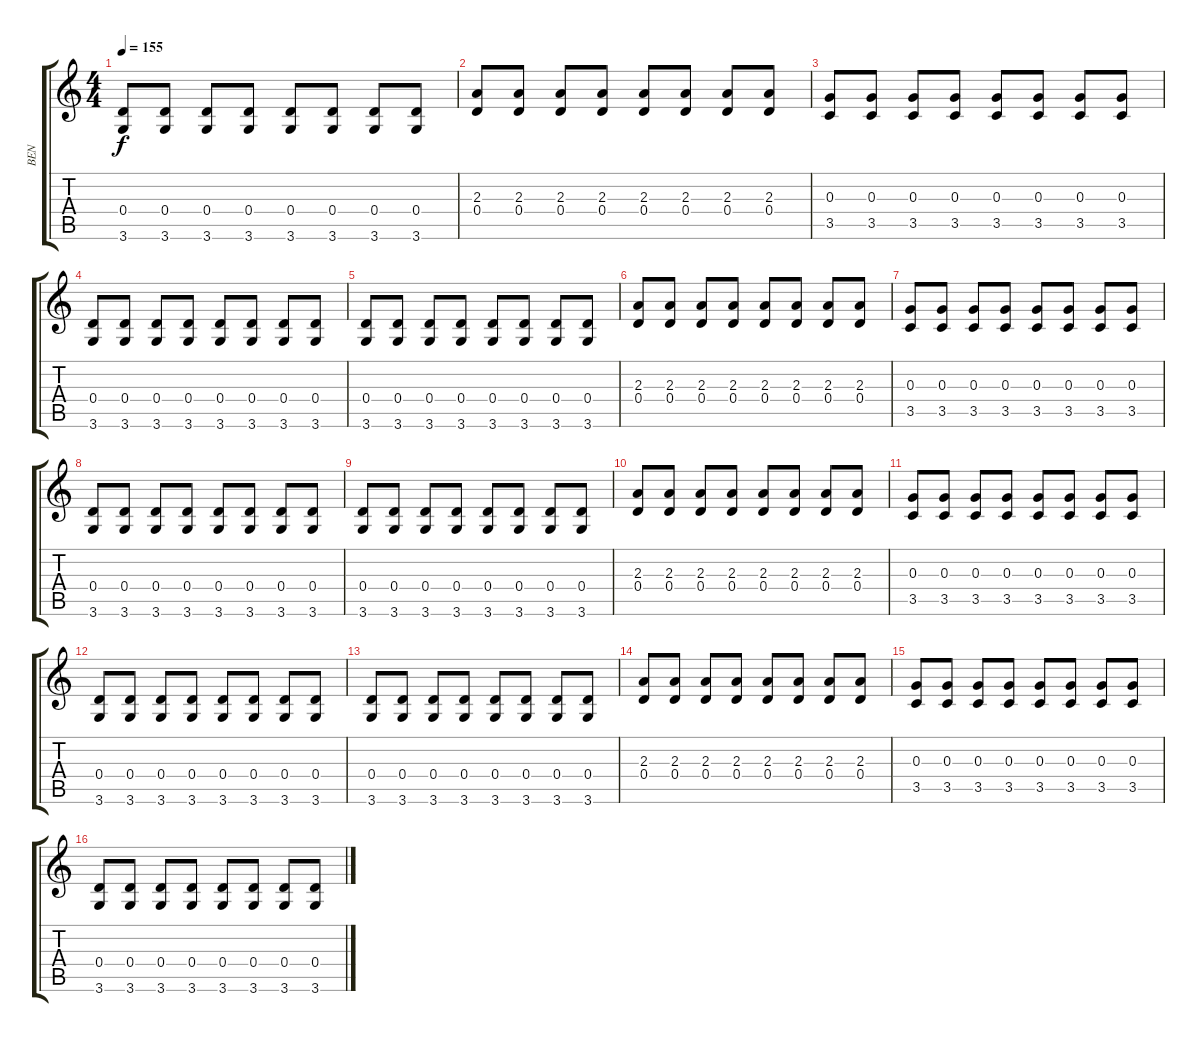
\track ("BEN" "BEN") {instrument electricbassfinger}
\staff {score tabs}
\tuning (E4 B3 G3 D3 A2 E2) {hide}
\ts (4 4)
\tempo 155
\clef g2
\ks c
(0.4 3.6).8{dy f} (0.4 3.6).8 (0.4 3.6).8 (0.4 3.6).8 (0.4 3.6).8 (0.4 3.6).8 (0.4 3.6).8 (0.4 3.6).8 |
(2.3 0.4).8 (2.3 0.4).8 (2.3 0.4).8 (2.3 0.4).8 (2.3 0.4).8 (2.3 0.4).8 (2.3 0.4).8 (2.3 0.4).8 |
(0.3 3.5).8 (0.3 3.5).8 (0.3 3.5).8 (0.3 3.5).8 (0.3 3.5).8 (0.3 3.5).8 (0.3 3.5).8 (0.3 3.5).8 |
(0.4 3.6).8 (0.4 3.6).8 (0.4 3.6).8 (0.4 3.6).8 (0.4 3.6).8 (0.4 3.6).8 (0.4 3.6).8 (0.4 3.6).8 |
(0.4 3.6).8 (0.4 3.6).8 (0.4 3.6).8 (0.4 3.6).8 (0.4 3.6).8 (0.4 3.6).8 (0.4 3.6).8 (0.4 3.6).8 |
(2.3 0.4).8 (2.3 0.4).8 (2.3 0.4).8 (2.3 0.4).8 (2.3 0.4).8 (2.3 0.4).8 (2.3 0.4).8 (2.3 0.4).8 |
(0.3 3.5).8 (0.3 3.5).8 (0.3 3.5).8 (0.3 3.5).8 (0.3 3.5).8 (0.3 3.5).8 (0.3 3.5).8 (0.3 3.5).8 |
(0.4 3.6).8 (0.4 3.6).8 (0.4 3.6).8 (0.4 3.6).8 (0.4 3.6).8 (0.4 3.6).8 (0.4 3.6).8 (0.4 3.6).8 |
(0.4 3.6).8 (0.4 3.6).8 (0.4 3.6).8 (0.4 3.6).8 (0.4 3.6).8 (0.4 3.6).8 (0.4 3.6).8 (0.4 3.6).8 |
(2.3 0.4).8 (2.3 0.4).8 (2.3 0.4).8 (2.3 0.4).8 (2.3 0.4).8 (2.3 0.4).8 (2.3 0.4).8 (2.3 0.4).8 |
(0.3 3.5).8 (0.3 3.5).8 (0.3 3.5).8 (0.3 3.5).8 (0.3 3.5).8 (0.3 3.5).8 (0.3 3.5).8 (0.3 3.5).8 |
(0.4 3.6).8 (0.4 3.6).8 (0.4 3.6).8 (0.4 3.6).8 (0.4 3.6).8 (0.4 3.6).8 (0.4 3.6).8 (0.4 3.6).8 |
(0.4 3.6).8 (0.4 3.6).8 (0.4 3.6).8 (0.4 3.6).8 (0.4 3.6).8 (0.4 3.6).8 (0.4 3.6).8 (0.4 3.6).8 |
(2.3 0.4).8 (2.3 0.4).8 (2.3 0.4).8 (2.3 0.4).8 (2.3 0.4).8 (2.3 0.4).8 (2.3 0.4).8 (2.3 0.4).8 |
(0.3 3.5).8 (0.3 3.5).8 (0.3 3.5).8 (0.3 3.5).8 (0.3 3.5).8 (0.3 3.5).8 (0.3 3.5).8 (0.3 3.5).8 |
(0.4 3.6).8 (0.4 3.6).8 (0.4 3.6).8 (0.4 3.6).8 (0.4 3.6).8 (0.4 3.6).8 (0.4 3.6).8 (0.4 3.6).8
